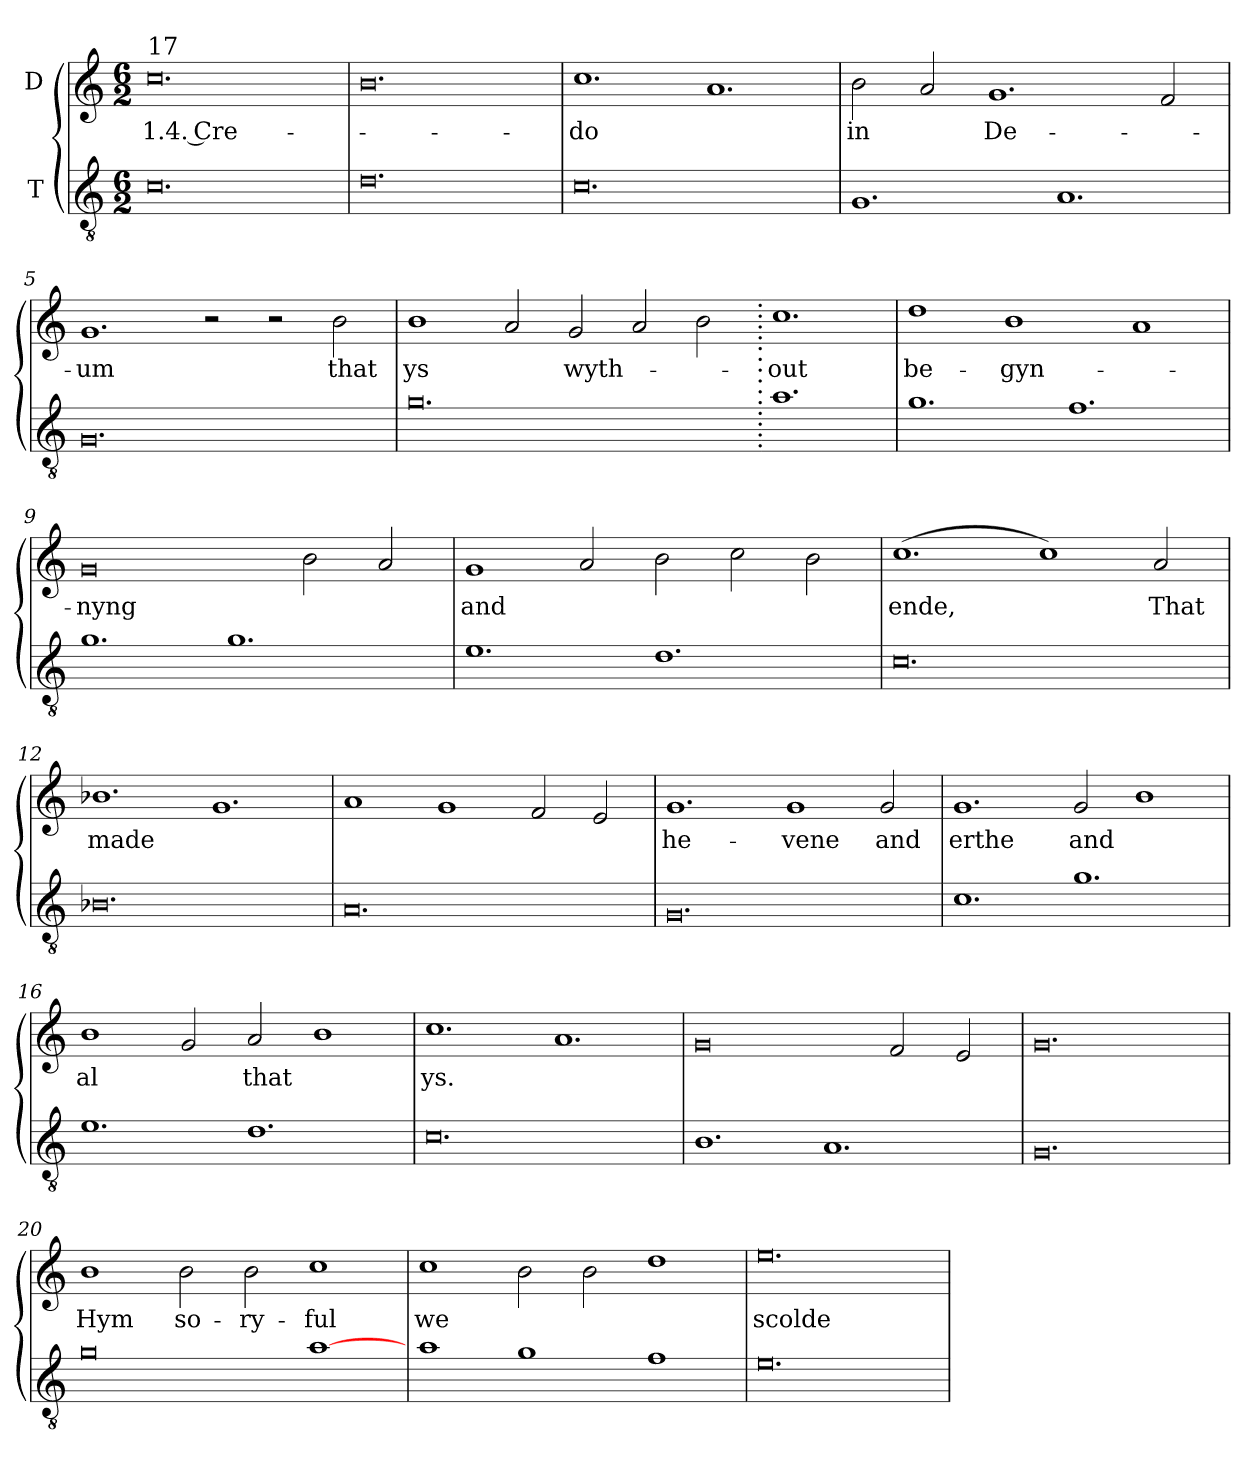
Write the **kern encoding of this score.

**kern	**kern	**text
*part2	*part1	*part1
*staff2	*staff1	*staff1
*I"T	*I"D	*
!!LO:PB:g=z
*clefGv2	*clefG2	*
*ITrd7c12	*	*
*k[]	*k[]	*
*C:	*C:	*
*M6/2	*M6/2	*
=1	=1	=1
!	!LO:TX:a:t=17	!
!	!	!LO:LY:b:color=#000000
0.Ci\	0.cci\	1.4. Cre-
=2	=2	=2
0.Di\	0.bi/	.
=3	=3	=3
!	!	!LO:LY:b:color=#000000
0.Ci\	1.cci\	-do
.	1.ai/	.
=4	=4	=4
!	!	!LO:LY:b:color=#000000
1.GGi/	2bi\	in
.	2ai/	.
!	!	!LO:LY:b:color=#000000
.	1.gi/	De-
1.AAi/	.	.
.	2fi/	.
!!LO:LB:g=z
=5	=5	=5
!	!	!LO:LY:b:color=#000000
0.GGi/	1.gi/	-um
.	2r	.
.	2r	.
!	!	!LO:LY:b:color=#000000
.	2bi\	that
=6	=6	=6
!	!	!LO:LY:b:color=#000000
0.Gi\	1bi/	ys
.	2ai/	.
!	!	!LO:LY:b:color=#000000
.	2gi/	wyth-
.	2ai/	.
.	2bi\	.
=7.	=7.	=7.
!	!	!LO:LY:b:color=#000000
1.Ai\	1.cci\	-out
=8	=8	=8
!	!	!LO:LY:b:color=#000000
1.Gi\	1ddi\	be-
!	!	!LO:LY:b:color=#000000
.	1bi/	-gyn-
1.Fi\	.	.
.	1ai/	.
=9	=9	=9
!	!	!LO:LY:b:color=#000000
1.Gi\	0gi/	-nyng
1.Gi\	.	.
.	2bi\	.
.	2ai/	.
!!LO:LB:g=z
=10	=10	=10
!	!	!LO:LY:b:color=#000000
1.Ei\	1gi/	and
.	2ai/	.
1.Di\	2bi\	.
.	2cci\	.
.	2bi\	.
=11	=11	=11
!	!	!LO:LY:b:color=#000000
0.Ci\	(1.cci\	ende,
.	1cci\)	.
!	!	!LO:LY:b:color=#000000
.	2ai/	That
=12	=12	=12
!	!	!LO:LY:b:color=#000000
0.BB-Xi/	1.b-Xi/	made
.	1.gi/	.
=13	=13	=13
0.AAi/	1ai/	.
.	1gi/	.
.	2fi/	.
.	2ei/	.
=14	=14	=14
!	!	!LO:LY:b:color=#000000
0.GGi/	1.gi/	he-
!	!	!LO:LY:b:color=#000000
.	1gi/	-vene
!	!	!LO:LY:b:color=#000000
.	2gi/	and
=15	=15	=15
!	!	!LO:LY:b:color=#000000
1.Ci\	1.gi/	erthe
!	!	!LO:LY:b:color=#000000
1.Gi\	2gi/	and
.	1bi/	.
!!LO:LB:g=z
=16	=16	=16
!	!	!LO:LY:b:color=#000000
1.Ei\	1bi/	al
.	2gi/	.
!	!	!LO:LY:b:color=#000000
1.Di\	2ai/	that
.	1bi/	.
=17	=17	=17
!	!	!LO:LY:b:color=#000000
0.Ci\	1.cci\	ys.
.	1.ai/	.
=18	=18	=18
1.BBi/	0gi/	.
1.AAi/	.	.
.	2fi/	.
.	2ei/	.
=19	=19	=19
0.GGi/	0.gi/	.
=20	=20	=20
!	!	!LO:LY:b:color=#000000
0Gi\	1bi/	Hym
!	!	!LO:LY:b:color=#000000
.	2bi\	so-
!	!	!LO:LY:b:color=#000000
.	2bi\	-ry-
!	!	!LO:LY:b:color=#000000
[1Ai\	1cci\	-ful
=21	=21	=21
!	!	!LO:LY:b:color=#000000
1Ai\	1cci\	we
1Gi\	2bi\	.
.	2bi\	.
1Fi\	1ddi\	.
=22	=22	=22
!	!	!LO:LY:b:color=#000000
0.Ei\	0.eei\	scolde
=	=	=
*-	*-	*-
